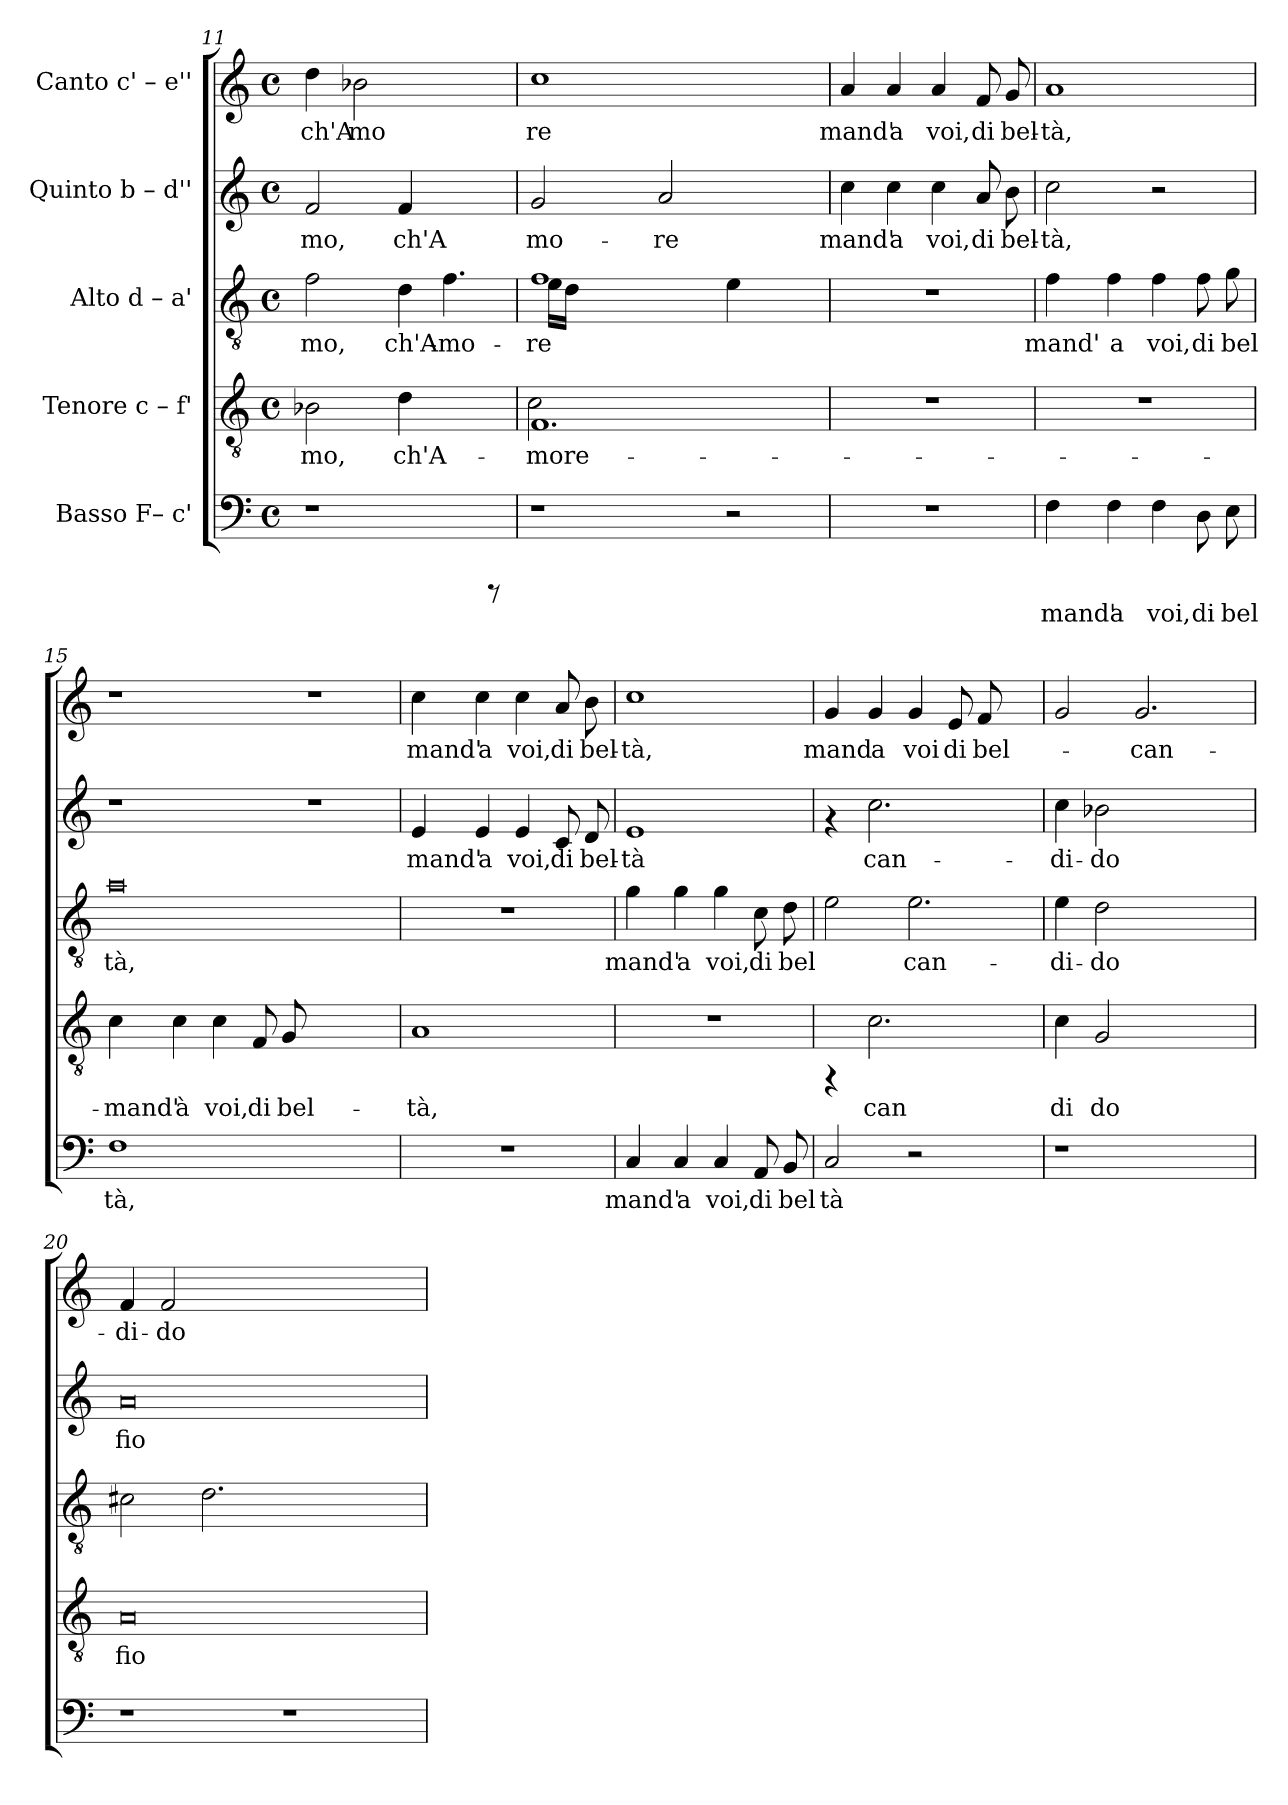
**kern	**text	**kern	**text	**kern	**text	**kern	**text	**kern	**text
*part5	*part5	*part4	*part4	*part3	*part3	*part2	*part2	*part1	*part1
*staff5	*staff5	*staff4	*staff4	*staff3	*staff3	*staff2	*staff2	*staff1	*staff1
*I"Basso  F– c'	*	*I"Tenore  c – f'	*	*I"Alto  d – a'	*	*I"Quinto  b – d''	*	*I"Canto  c' – e''	*
*clefF4	*	*clefGv2	*	*clefGv2	*	*clefG2	*	*clefG2	*
*k[]	*	*k[]	*	*k[]	*	*k[]	*	*k[]	*
*C:	*	*C:	*	*C:	*	*C:	*	*C:	*
*M4/4	*	*M4/4	*	*M4/4	*	*M4/4	*	*M4/4	*
*met(c)	*	*met(c)	*	*met(c)	*	*met(c)	*	*met(c)	*
=11	=11	=11	=11	=11	=11	=11	=11	=11	=11
!	!	!	!LO:LY:b:rj	!	!LO:LY:b:cj	!	!LO:LY:b:rj	!	!LO:LY:b:rj
1r	.	2B-X\	mo,	2f\	-mo,	2f/	mo,	4dd\	ch'A
!	!	!	!	!	!	!	!	!	!LO:LY:b:rj
.	.	.	.	.	.	.	.	2b-X\	mo
!	!	!	!LO:LY:b:rj	!	!LO:LY:b:cj	!	!LO:LY:b:rj	!	!
.	.	4d\	ch'A-	4d\	ch'A-	4f/	ch'A	.	.
!	!	!	!	!	!LO:LY:b:cj	!	!	!	!
.	.	4.ryy	.	4.f\	-mo-	4.ryy	.	4.ryy	.
8rCCC	.	.	.	.	.	.	.	.	.
!!LO:PB:g=z
=12	=12	=12	=12	=12	=12	=12	=12	=12	=12
*	*	*^	*	*	*	*	*	*	*
!	!	!	!	!LO:LY:b:rj	!	!LO:LY:b:cj	!	!LO:LY:b:rj	!	!LO:LY:b:rj
*	*	*	*	*	*^	*	*	*	*	*
1r	.	1.F	2c\	-more-	1f	16e\L	-re	2g/	mo-	1cc	re
!	!	!	!	!	!	!	!LO:LY:b:cj	!	!	!	!
.	.	.	.	.	.	16d\J	.	.	.	.	.
.	.	.	.	.	.	4ryy	.	.	.	.	.
.	.	.	.	.	.	1ryy	.	.	.	.	.
!	!	!	!	!	!	!	!	!	!LO:LY:b:rj	!	!
.	.	.	1ryy	.	.	.	.	2a/	-re	.	.
!	!	!	!	!	!	!	!LO:LY:b:cj	!	!	!	!
2r	.	.	.	.	4e\	.	.	2ryy	.	2ryy	.
.	.	.	.	.	4ryy	.	.	.	.	.	.
.	.	.	.	.	.	8ryy	.	.	.	.	.
*	*	*v	*v	*	*	*	*	*	*	*	*
=13	=13	=13	=13	=13	=13	=13	=13	=13	=13	=13
!	!	!	!	!	!	!	!	!LO:LY:b:rj	!	!LO:LY:b:rj
*	*	*	*	*v	*v	*	*	*	*	*
1r	.	1r	.	1r	.	4cc\	mand'	4a/	mand'
!	!	!	!	!	!	!	!LO:LY:b:rj	!	!LO:LY:b:rj
.	.	.	.	.	.	4cc\	a	4a/	a
!	!	!	!	!	!	!	!LO:LY:b:rj	!	!LO:LY:b:rj
.	.	.	.	.	.	4cc\	voi,	4a/	voi,
!	!	!	!	!	!	!	!LO:LY:b:rj	!	!LO:LY:b:rj
.	.	.	.	.	.	8a/	di	8f/	di
!	!	!	!	!	!	!	!LO:LY:b:rj	!	!LO:LY:b:rj
.	.	.	.	.	.	8b\	bel-	8g/	bel-
=14	=14	=14	=14	=14	=14	=14	=14	=14	=14
!	!LO:LY:b:cj	!	!	!	!LO:LY:b:cj	!	!LO:LY:b:rj	!	!LO:LY:b:rj
4F\	mand'	1r	.	4f\	mand'	2cc\	-tà,	1a	-tà,
!	!LO:LY:b:cj	!	!	!	!LO:LY:b:cj	!	!	!	!
4F\	a	.	.	4f\	a	.	.	.	.
!	!LO:LY:b:cj	!	!	!	!LO:LY:b:cj	!	!	!	!
4F\	voi,	.	.	4f\	voi,	2r	.	.	.
!	!LO:LY:b:cj	!	!	!	!LO:LY:b:cj	!	!	!	!
8D\	di	.	.	8f\	di	.	.	.	.
!	!LO:LY:b:cj	!	!	!	!LO:LY:b:cj	!	!	!	!
8E\	bel	.	.	8g\	bel	.	.	.	.
=15	=15	=15	=15	=15	=15	=15	=15	=15	=15
!	!LO:LY:b:cj	!	!LO:LY:b:rj	!	!LO:LY:b:cj	!	!	!	!
1F	tà,	4c\	-mand'	0a	tà,	1r	.	1r	.
!	!	!	!LO:LY:b:rj	!	!	!	!	!	!
.	.	4c\	à	.	.	.	.	.	.
!	!	!	!LO:LY:b:rj	!	!	!	!	!	!
.	.	4c\	voi,	.	.	.	.	.	.
!	!	!	!LO:LY:b:rj	!	!	!	!	!	!
.	.	8F/	di	.	.	.	.	.	.
!	!	!	!LO:LY:b:rj	!	!	!	!	!	!
.	.	8G/	bel-	.	.	.	.	.	.
1ryy	.	1ryy	.	.	.	1r	.	1r	.
=16	=16	=16	=16	=16	=16	=16	=16	=16	=16
!	!	!	!LO:LY:b:rj	!	!	!	!LO:LY:b:rj	!	!LO:LY:b:rj
1r	.	1A	-tà,	1r	.	4e/	mand'	4cc\	mand'
!	!	!	!	!	!	!	!LO:LY:b:rj	!	!LO:LY:b:rj
.	.	.	.	.	.	4e/	a	4cc\	a
!	!	!	!	!	!	!	!LO:LY:b:rj	!	!LO:LY:b:rj
.	.	.	.	.	.	4e/	voi,	4cc\	voi,
!	!	!	!	!	!	!	!LO:LY:b:rj	!	!LO:LY:b:rj
.	.	.	.	.	.	8c/	di	8a/	di
!	!	!	!	!	!	!	!LO:LY:b:rj	!	!LO:LY:b:rj
.	.	.	.	.	.	8d/	bel-	8b\	bel-
=17	=17	=17	=17	=17	=17	=17	=17	=17	=17
!	!LO:LY:b:cj	!	!	!	!LO:LY:b:cj	!	!LO:LY:b:rj	!	!LO:LY:b:rj
4C/	mand'	1r	.	4g\	mand'	1e	-tà	1cc	-tà,
!	!LO:LY:b:cj	!	!	!	!LO:LY:b:cj	!	!	!	!
4C/	a	.	.	4g\	a	.	.	.	.
!	!LO:LY:b:cj	!	!	!	!LO:LY:b:cj	!	!	!	!
4C/	voi,	.	.	4g\	voi,	.	.	.	.
!	!LO:LY:b:cj	!	!	!	!LO:LY:b:cj	!	!	!	!
8AA/	di	.	.	8c\	di	.	.	.	.
!	!LO:LY:b:cj	!	!	!	!LO:LY:b:cj	!	!	!	!
8BB/	bel	.	.	8d\	bel	.	.	.	.
!!LO:PB:g=z
=18	=18	=18	=18	=18	=18	=18	=18	=18	=18
!	!LO:LY:b:cj	!	!	!	!	!	!	!	!LO:LY:b:rj
2C/	tà	4rFF	.	2e\	.	4rf	.	4g/	mand
!	!	!	!LO:LY:b:rj	!	!	!	!LO:LY:b:rj	!	!LO:LY:b:rj
.	.	2.c\	can	.	.	2.cc\	can-	4g/	a
!	!	!	!	!	!LO:LY:b:cj	!	!	!	!LO:LY:b:rj
2r	.	.	.	2.e\	can-	.	.	4g/	voi
!	!	!	!	!	!	!	!	!	!LO:LY:b:rj
.	.	.	.	.	.	.	.	8e/	di
!	!	!	!	!	!	!	!	!	!LO:LY:b:rj
.	.	.	.	.	.	.	.	8f/	bel-
4ryy	.	4ryy	.	.	.	4ryy	.	4ryy	.
=19	=19	=19	=19	=19	=19	=19	=19	=19	=19
!	!	!	!LO:LY:b:rj	!	!LO:LY:b:cj	!	!LO:LY:b:rj	!	!
1r	.	4c\	di	4e\	-di-	4cc\	-di-	2g/	.
!	!	!	!LO:LY:b:rj	!	!LO:LY:b:cj	!	!LO:LY:b:rj	!	!
.	.	2G/	do	2d\	-do	2b-X\	-do	.	.
!	!	!	!	!	!	!	!	!	!LO:LY:b:rj
.	.	.	.	.	.	.	.	2.g/	-can-
.	.	2ryy	.	2ryy	.	2ryy	.	.	.
4ryy	.	.	.	.	.	.	.	.	.
=20	=20	=20	=20	=20	=20	=20	=20	=20	=20
!	!	!	!LO:LY:b:rj	!	!	!	!LO:LY:b:rj	!	!LO:LY:b:rj
1r	.	0A	fio	2c#X\	.	0a	fio-	4f/	-di-
!	!	!	!	!	!	!	!	!	!LO:LY:b:rj
.	.	.	.	.	.	.	.	2f/	-do
!	!	!	!	!	!LO:LY:b:cj	!	!	!	!
.	.	.	.	2.d\	-	.	.	.	.
.	.	.	.	.	.	.	.	1ryy	.
1r	.	.	.	.	.	.	.	.	.
.	.	.	.	2.ryy	.	.	.	.	.
.	.	.	.	.	.	.	.	4ryy	.
=	=	=	=	=	=	=	=	=	=
*-	*-	*-	*-	*-	*-	*-	*-	*-	*-
